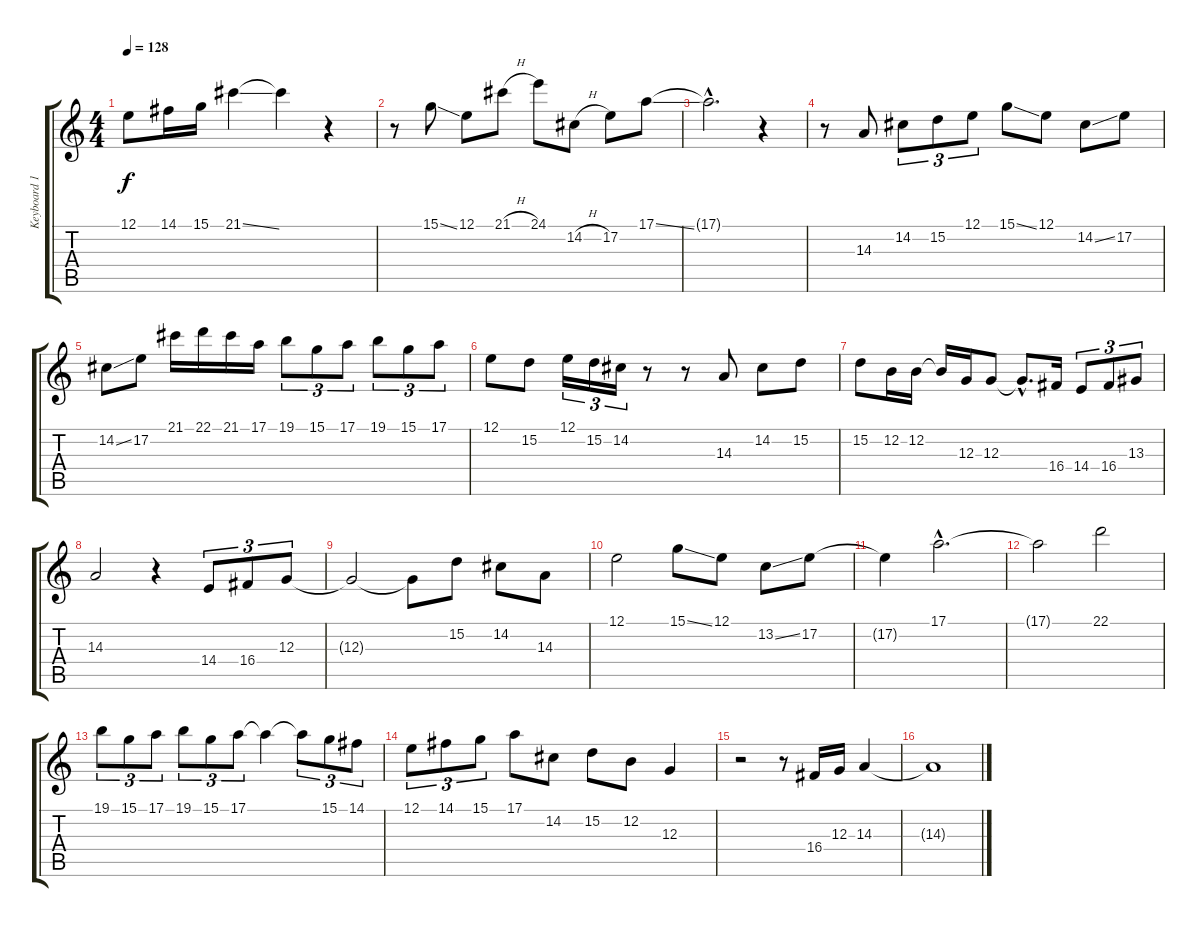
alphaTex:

\track ("Keyboard 1" "Keyboard 1") {instrument bagpipe}
\staff {score tabs}
\tuning (E4 B3 G3 D3 A2 E2) {hide}
\ts (4 4)
\tempo 128
\clef g2
\ks c
12.1{t}.8{dy f} 14.1.16 15.1.16 21.1{ss}.4 21.1{t}.4 r.4 |
r.8 15.1{ss}.8 12.1.8 21.1{h}.8 24.1.8 14.2{h}.8 17.2.8 17.1{ss}.8 |
17.1{hac t}.2{d} r.4 |
r.8 14.3.8 14.2.8{tu (3 2)} 15.2.8{tu (3 2)} 12.1.8{tu (3 2)} 15.1{ss}.8 12.1.8 14.2{ss}.8 17.2.8 |
14.2{ss}.8 17.2.8 21.1.16 22.1.16 21.1.16 17.1.16 19.1.8{tu (3 2)} 15.1.8{tu (3 2)} 17.1.8{tu (3 2)} 19.1.8{tu (3 2)} 15.1.8{tu (3 2)} 17.1.8{tu (3 2)} |
12.1.8 15.2.8 12.1.16{tu (3 2)} 15.2.16{tu (3 2)} 14.2.16{tu (3 2)} r.8 r.8 14.3.8 14.2.8 15.2.8 |
15.2.8 12.2.16 12.2.16 12.2{t}.16 12.3.16 12.3.8 12.3{hac t}.8{d} 16.4.16 14.4.8{tu (3 2)} 16.4.8{tu (3 2)} 13.3.8{tu (3 2)} |
14.3.2 r.4 14.4.8{tu (3 2)} 16.4.8{tu (3 2)} 12.3.8{tu (3 2)} |
12.3{t}.2 12.3{t}.8 15.2.8 14.2.8 14.3.8 |
12.1.2 15.1{ss}.8 12.1.8 13.2{ss}.8 17.2.8 |
17.2{t}.4 17.1{hac}.2{d} |
17.1{t}.2 22.1.2 |
19.1.8{tu (3 2)} 15.1.8{tu (3 2)} 17.1.8{tu (3 2)} 19.1.8{tu (3 2)} 15.1.8{tu (3 2)} 17.1.8{tu (3 2)} 17.1{t}.4 17.1{t}.8{tu (3 2)} 15.1.8{tu (3 2)} 14.1.8{tu (3 2)} |
12.1.8{tu (3 2)} 14.1.8{tu (3 2)} 15.1.8{tu (3 2)} 17.1.8 14.2.8 15.2.8 12.2.8 12.3.4 |
r.2 r.8 16.4.16 12.3.16 14.3.4 |
14.3{t}.1
